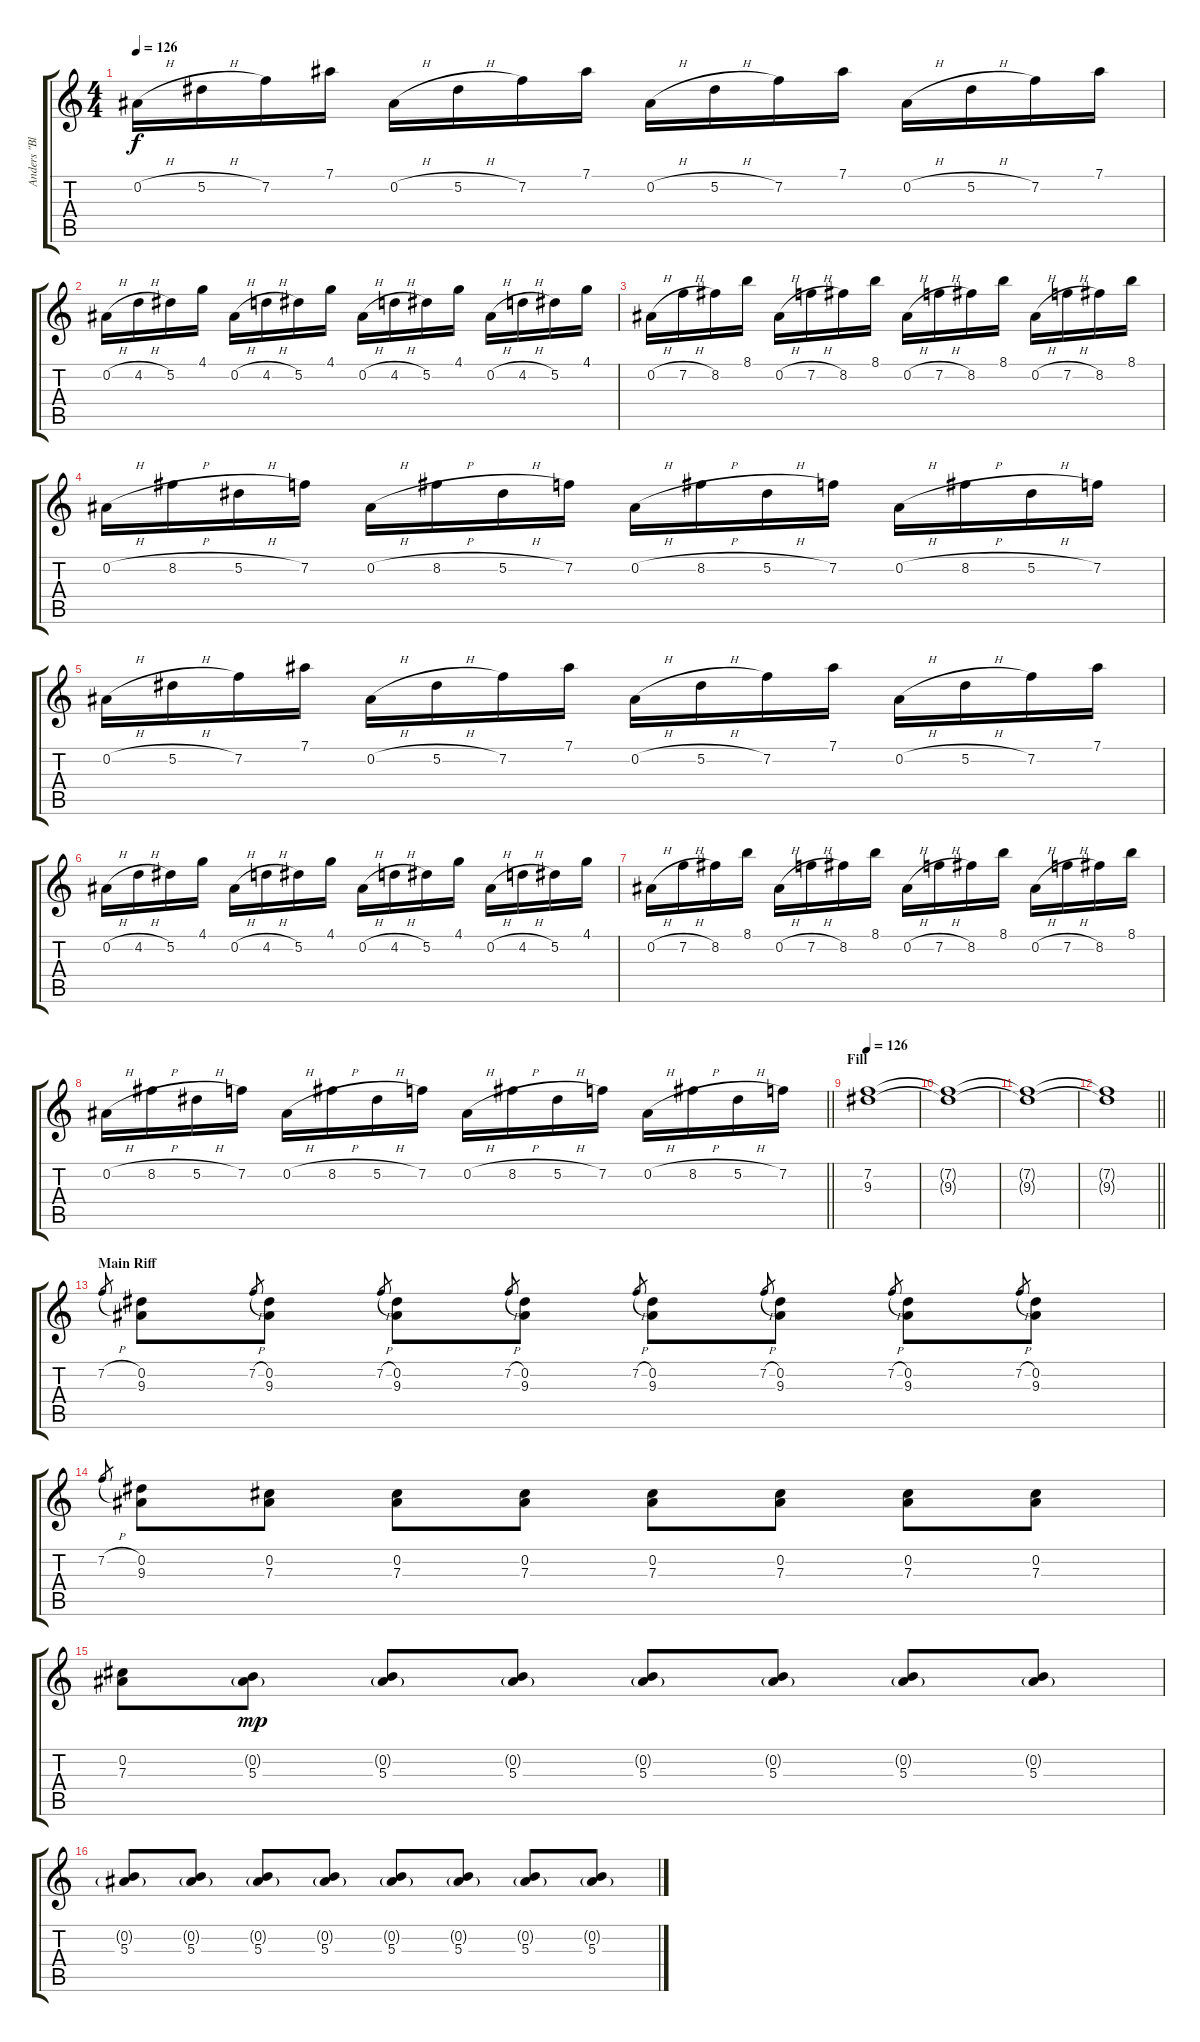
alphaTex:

\track ("Anders \"Blakkheim\" Nyström" "Anders \"Bl") {instrument distortionguitar}
\staff {score tabs}
\tuning (Eb4 Bb3 Gb3 Db3 Ab2 Eb2) {hide}
\ts (4 4)
\tempo 126
\clef g2
\ks c
0.2{h}.16{dy f} 5.2{h}.16 7.2.16 7.1.16 0.2{h}.16 5.2{h}.16 7.2.16 7.1.16 0.2{h}.16 5.2{h}.16 7.2.16 7.1.16 0.2{h}.16 5.2{h}.16 7.2.16 7.1.16 |
0.2{h}.16 4.2{h}.16 5.2.16 4.1.16 0.2{h}.16 4.2{h}.16 5.2.16 4.1.16 0.2{h}.16 4.2{h}.16 5.2.16 4.1.16 0.2{h}.16 4.2{h}.16 5.2.16 4.1.16 |
0.2{h}.16 7.2{h}.16 8.2.16 8.1.16 0.2{h}.16 7.2{h}.16 8.2.16 8.1.16 0.2{h}.16 7.2{h}.16 8.2.16 8.1.16 0.2{h}.16 7.2{h}.16 8.2.16 8.1.16 |
0.2{h}.16 8.2{h}.16 5.2{h}.16 7.2.16 0.2{h}.16 8.2{h}.16 5.2{h}.16 7.2.16 0.2{h}.16 8.2{h}.16 5.2{h}.16 7.2.16 0.2{h}.16 8.2{h}.16 5.2{h}.16 7.2.16 |
0.2{h}.16 5.2{h}.16 7.2.16 7.1.16 0.2{h}.16 5.2{h}.16 7.2.16 7.1.16 0.2{h}.16 5.2{h}.16 7.2.16 7.1.16 0.2{h}.16 5.2{h}.16 7.2.16 7.1.16 |
0.2{h}.16 4.2{h}.16 5.2.16 4.1.16 0.2{h}.16 4.2{h}.16 5.2.16 4.1.16 0.2{h}.16 4.2{h}.16 5.2.16 4.1.16 0.2{h}.16 4.2{h}.16 5.2.16 4.1.16 |
0.2{h}.16 7.2{h}.16 8.2.16 8.1.16 0.2{h}.16 7.2{h}.16 8.2.16 8.1.16 0.2{h}.16 7.2{h}.16 8.2.16 8.1.16 0.2{h}.16 7.2{h}.16 8.2.16 8.1.16 |
\barLineRight lightlight
0.2{h}.16 8.2{h}.16 5.2{h}.16 7.2.16 0.2{h}.16 8.2{h}.16 5.2{h}.16 7.2.16 0.2{h}.16 8.2{h}.16 5.2{h}.16 7.2.16 0.2{h}.16 8.2{h}.16 5.2{h}.16 7.2.16 |
\section ("" "Fill")
\tempo 126
(7.2 9.3).1 |
(7.2{t} 9.3{t}).1 |
(7.2{t} 9.3{t}).1 |
\barLineRight lightlight
(7.2{t} 9.3{t}).1 |
\section ("" "Main Riff")
7.2{h}.8{gr} (0.2 9.3).8 7.2{h}.8{gr} (0.2 9.3).8 7.2{h}.8{gr} (0.2 9.3).8 7.2{h}.8{gr} (0.2 9.3).8 7.2{h}.8{gr} (0.2 9.3).8 7.2{h}.8{gr} (0.2 9.3).8 7.2{h}.8{gr} (0.2 9.3).8 7.2{h}.8{gr} (0.2 9.3).8 |
7.2{h}.8{gr} (0.2 9.3).8 (0.2 7.3).8 (0.2 7.3).8 (0.2 7.3).8 (0.2 7.3).8 (0.2 7.3).8 (0.2 7.3).8 (0.2 7.3).8 |
(0.2 7.3).8 (0.2{g} 5.3).8{dy mp} (0.2{g} 5.3).8 (0.2{g} 5.3).8 (0.2{g} 5.3).8 (0.2{g} 5.3).8 (0.2{g} 5.3).8 (0.2{g} 5.3).8 |
(0.2{g} 5.3).8 (0.2{g} 5.3).8 (0.2{g} 5.3).8 (0.2{g} 5.3).8 (0.2{g} 5.3).8 (0.2{g} 5.3).8 (0.2{g} 5.3).8 (0.2{g} 5.3).8
